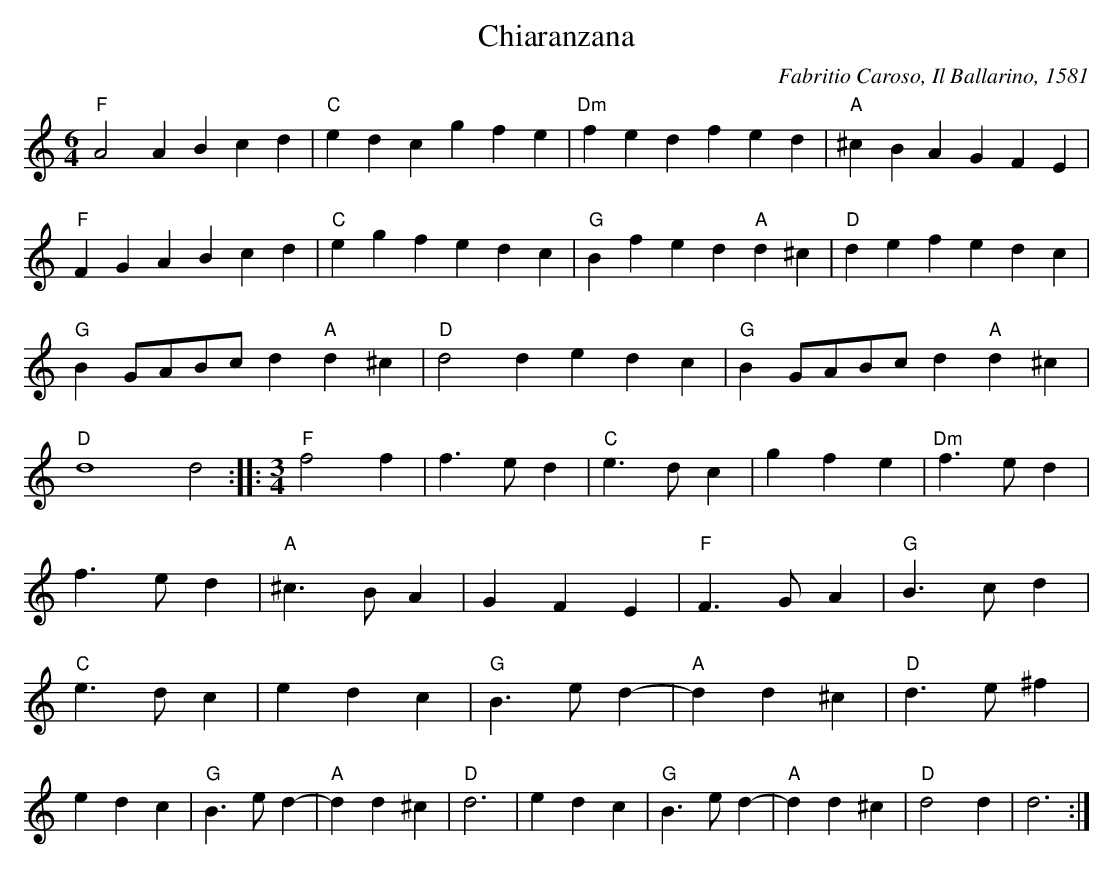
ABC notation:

X:1
T:Chiaranzana
C:Fabritio Caroso, Il Ballarino, 1581
M:6/4
L:1/8
K:A minor
"F"A4A2 B2c2d2 | "C"e2d2c2 g2f2e2 | "Dm"f2e2d2 f2e2d2 | "A"^c2B2A2 G2F2E2 | "F"F2G2A2 B2c2d2 | "C"e2g2f2 e2d2c2 |
"G"B2f2e2 d2"A"d2^c2 | "D"d2e2f2 e2d2c2 | "G"B2GABc d2"A"d2^c2 | "D"d4d2 e2d2c2 | "G"B2GABc d2"A"d2^c2 | "D"d8d4 ::
M:3/4
"F"f4f2 | f3ed2 | "C"e3dc2 | g2f2e2 | "Dm"f3ed2 | f3ed2 |
"A"^c3BA2 | G2F2E2 | "F"F3GA2 | "G"B3cd2 | "C"e3dc2 | e2d2c2 |
"G"B3ed2- | "A"d2d2^c2 | "D"d3e^f2 | e2d2c2 | "G"B3ed2- | "A"d2d2^c2 |
"D"d6 | e2d2c2 | "G"B3ed2- | "A"d2d2^c2 | "D"d4d2 | d6 :|
